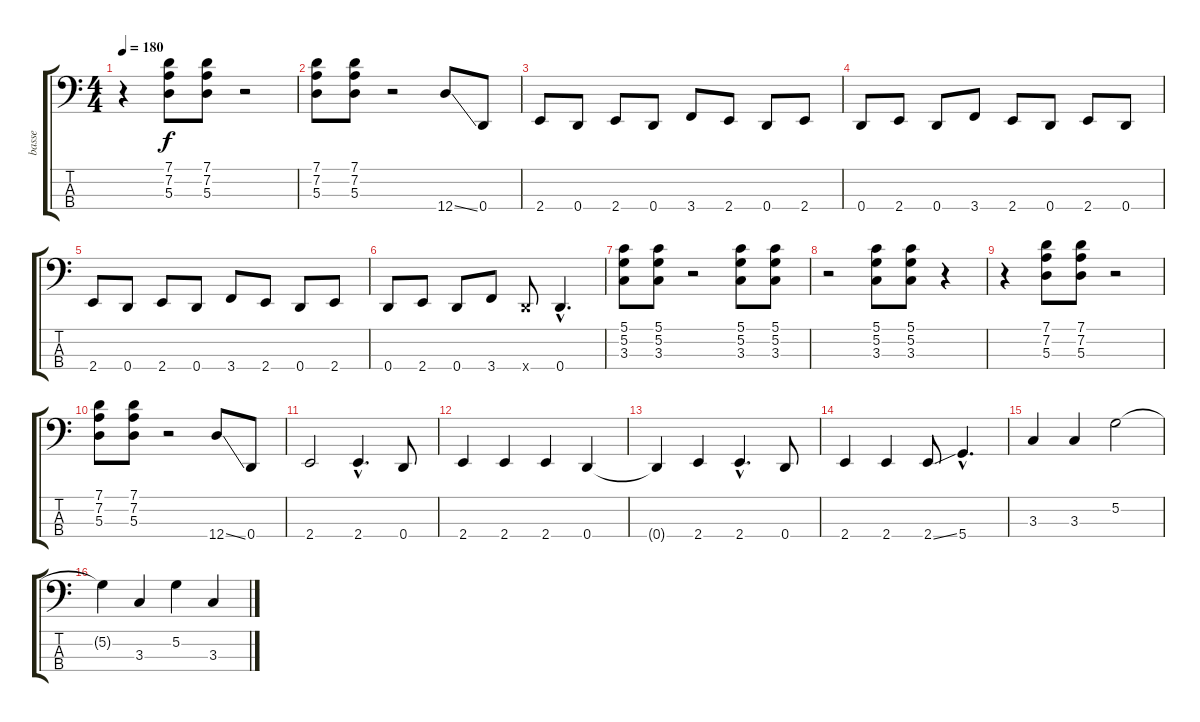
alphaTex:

\track ("basse" "basse") {instrument electricbasspick}
\staff {score tabs}
\tuning (G2 D2 A1 D1) {hide}
\ts (4 4)
\tempo 180
\clef f4
\ks c
r.4{dy f} (7.1 7.2 5.3).8 (7.1 7.2 5.3).8 r.2 |
(7.1 7.2 5.3).8 (7.1 7.2 5.3).8 r.2 12.4{ss}.8 0.4.8 |
2.4.8 0.4.8 2.4.8 0.4.8 3.4.8 2.4.8 0.4.8 2.4.8 |
0.4.8 2.4.8 0.4.8 3.4.8 2.4.8 0.4.8 2.4.8 0.4.8 |
2.4.8 0.4.8 2.4.8 0.4.8 3.4.8 2.4.8 0.4.8 2.4.8 |
0.4.8 2.4.8 0.4.8 3.4.8 0.4{x}.8 0.4{hac}.4{d} |
(5.1 5.2 3.3).8 (5.1 5.2 3.3).8 r.2 (5.1 5.2 3.3).8 (5.1 5.2 3.3).8 |
r.2 (5.1 5.2 3.3).8 (5.1 5.2 3.3).8 r.4 |
r.4 (7.1 7.2 5.3).8 (7.1 7.2 5.3).8 r.2 |
(7.1 7.2 5.3).8 (7.1 7.2 5.3).8 r.2 12.4{ss}.8 0.4.8 |
2.4.2 2.4{hac}.4{d} 0.4.8 |
2.4.4 2.4.4 2.4.4 0.4.4 |
0.4{t}.4 2.4.4 2.4{hac}.4{d} 0.4.8 |
2.4.4 2.4.4 2.4{ss}.8 5.4{hac}.4{d} |
3.3.4 3.3.4 5.2.2 |
5.2{t}.4 3.3.4 5.2.4 3.3.4
